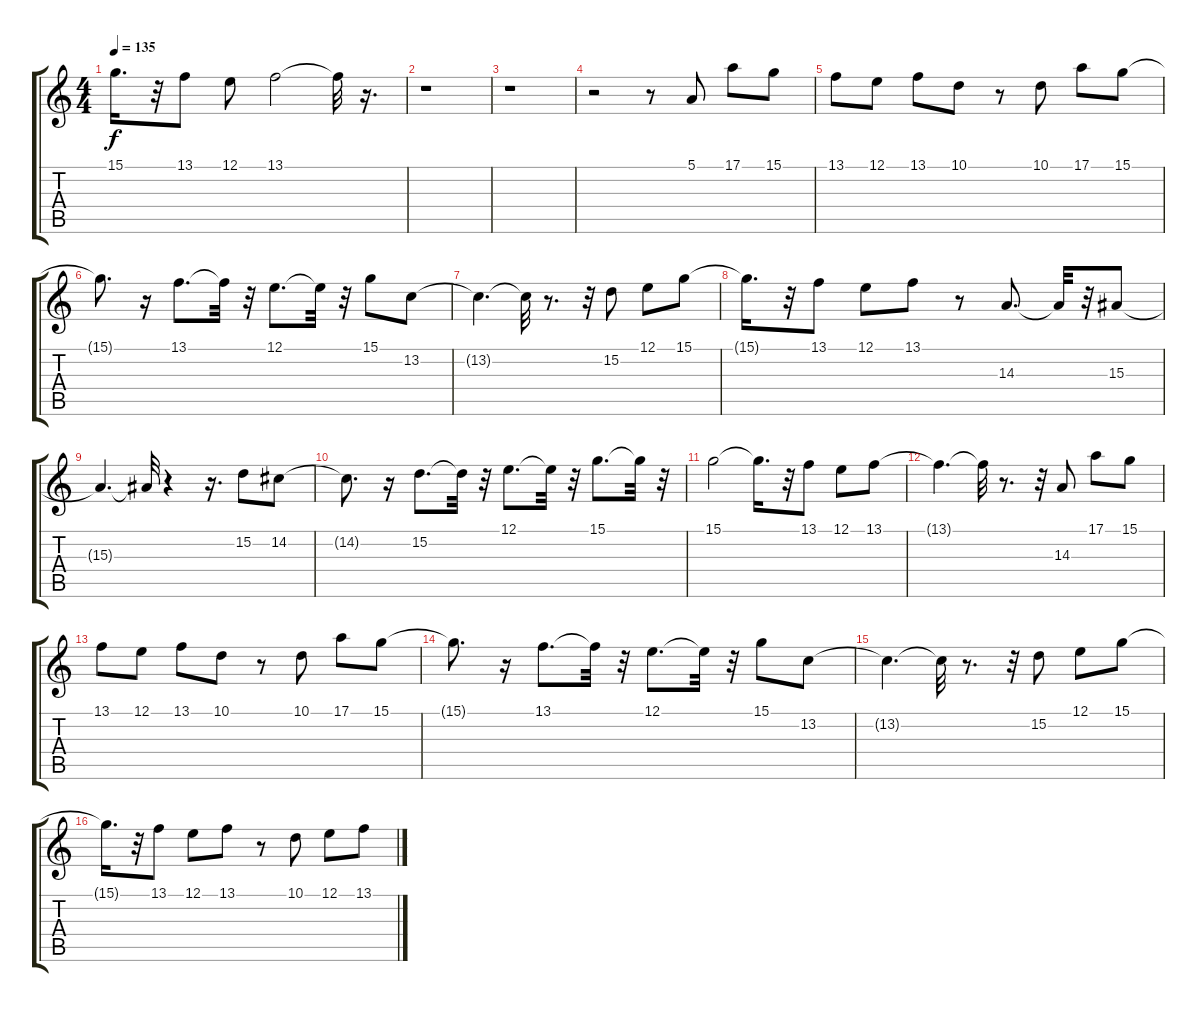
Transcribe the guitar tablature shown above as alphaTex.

\track "" {instrument viola}
\staff {score tabs}
\tuning (E4 B3 G3 D3 A2 E2) {hide}
\ts (4 4)
\tempo 135
\clef g2
\ks c
15.1{t}.16{d dy f} r.32 13.1.8 12.1.8 13.1.2 13.1{t}.32 r.16{d} |
r.1 |
r.1 |
r.2 r.8 5.1.8 17.1.8 15.1.8 |
13.1.8 12.1.8 13.1.8 10.1.8 r.8 10.1.8 17.1.8 15.1.8 |
15.1{t}.8{d} r.16 13.1.8{d} 13.1{t}.32 r.32 12.1.8{d} 12.1{t}.32 r.32 15.1.8 13.2.8 |
13.2{t}.4{d} 13.2{t}.32 r.8{d} r.32 15.2.8 12.1.8 15.1.8 |
15.1{t}.16{d} r.32 13.1.8 12.1.8 13.1.8 r.8 14.3.8{d} 14.3{t}.32 r.32 15.3.8 |
15.3{t}.4{d} 15.3{t}.32 r.4 r.16{d} 15.2.8 14.2.8 |
14.2{t}.8{d} r.16 15.2.8{d} 15.2{t}.32 r.32 12.1.8{d} 12.1{t}.32 r.32 15.1.8{d} 15.1{t}.32 r.32 |
15.1.2 15.1{t}.16{d} r.32 13.1.8 12.1.8 13.1.8 |
13.1{t}.4{d} 13.1{t}.32 r.8{d} r.32 14.3.8 17.1.8 15.1.8 |
13.1.8 12.1.8 13.1.8 10.1.8 r.8 10.1.8 17.1.8 15.1.8 |
15.1{t}.8{d} r.16 13.1.8{d} 13.1{t}.32 r.32 12.1.8{d} 12.1{t}.32 r.32 15.1.8 13.2.8 |
13.2{t}.4{d} 13.2{t}.32 r.8{d} r.32 15.2.8 12.1.8 15.1.8 |
15.1{t}.16{d} r.32 13.1.8 12.1.8 13.1.8 r.8 10.1.8 12.1.8 13.1.8
